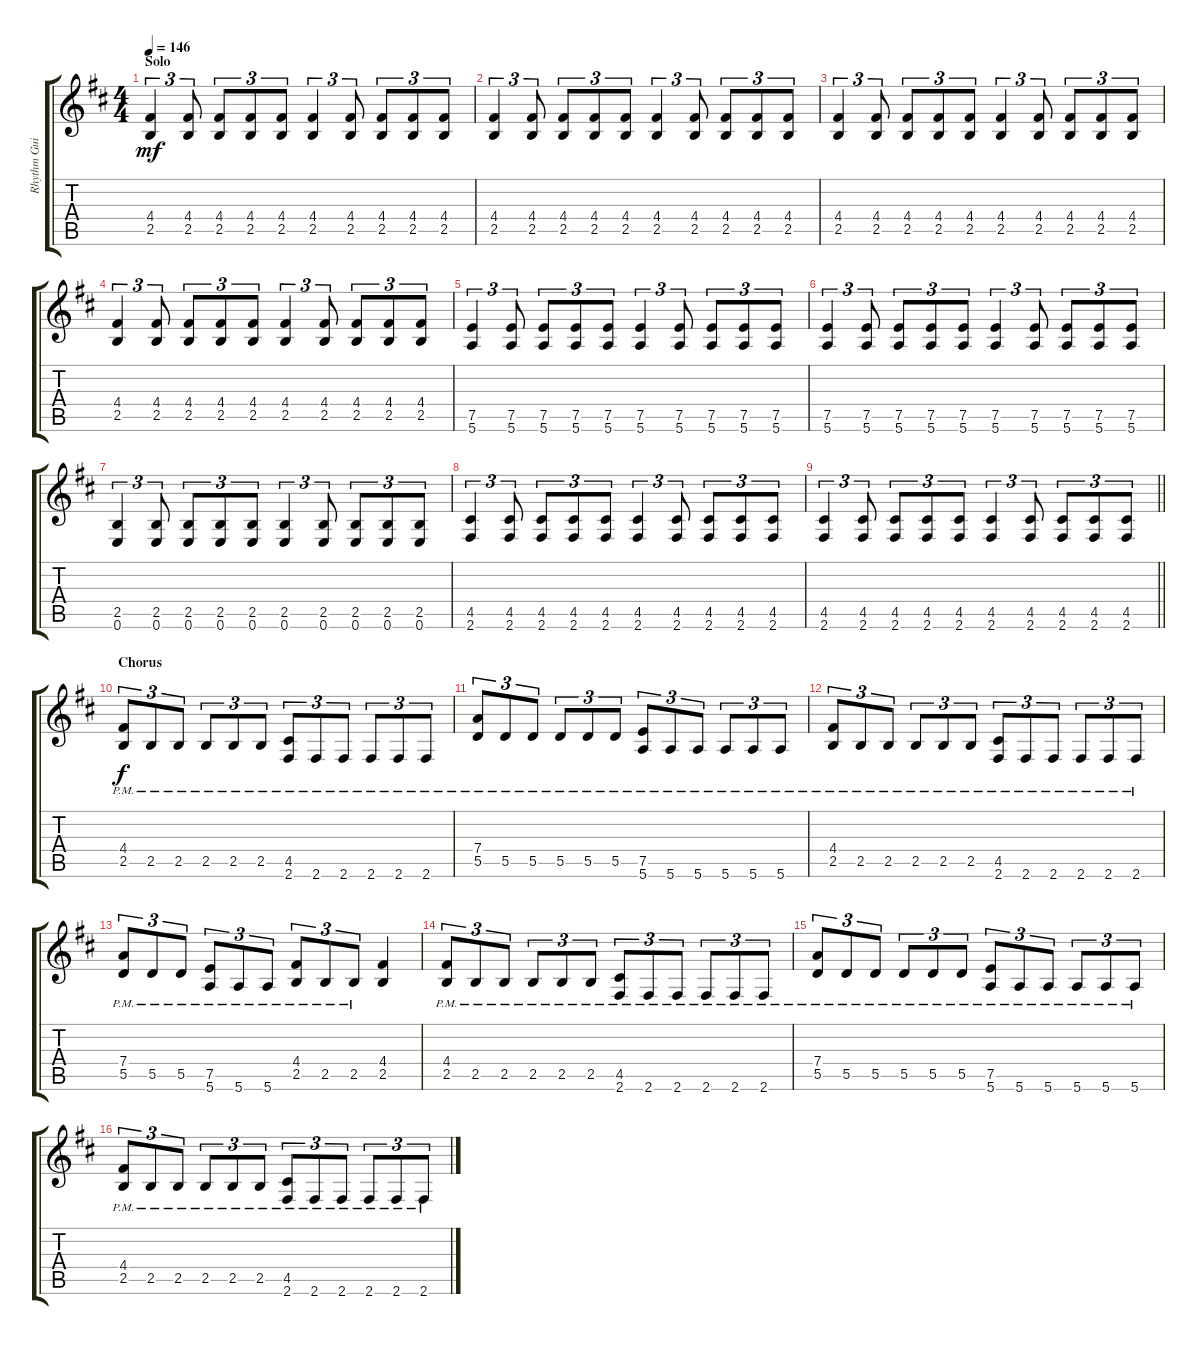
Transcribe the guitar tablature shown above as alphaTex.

\track ("Rhythm Guitar B" "Rhythm Gui") {instrument overdrivenguitar}
\staff {score tabs}
\tuning (E4 B3 G3 D3 A2 E2) {hide}
\ts (4 4)
\section ("" "Solo")
\tempo 146
\clef g2
\ks bminor
(4.4 2.5).4{tu (3 2) dy mf} (4.4 2.5).8{tu (3 2)} (4.4 2.5).8{tu (3 2)} (4.4 2.5).8{tu (3 2)} (4.4 2.5).8{tu (3 2)} (4.4 2.5).4{tu (3 2)} (4.4 2.5).8{tu (3 2)} (4.4 2.5).8{tu (3 2)} (4.4 2.5).8{tu (3 2)} (4.4 2.5).8{tu (3 2)} |
(4.4 2.5).4{tu (3 2)} (4.4 2.5).8{tu (3 2)} (4.4 2.5).8{tu (3 2)} (4.4 2.5).8{tu (3 2)} (4.4 2.5).8{tu (3 2)} (4.4 2.5).4{tu (3 2)} (4.4 2.5).8{tu (3 2)} (4.4 2.5).8{tu (3 2)} (4.4 2.5).8{tu (3 2)} (4.4 2.5).8{tu (3 2)} |
(4.4 2.5).4{tu (3 2)} (4.4 2.5).8{tu (3 2)} (4.4 2.5).8{tu (3 2)} (4.4 2.5).8{tu (3 2)} (4.4 2.5).8{tu (3 2)} (4.4 2.5).4{tu (3 2)} (4.4 2.5).8{tu (3 2)} (4.4 2.5).8{tu (3 2)} (4.4 2.5).8{tu (3 2)} (4.4 2.5).8{tu (3 2)} |
(4.4 2.5).4{tu (3 2)} (4.4 2.5).8{tu (3 2)} (4.4 2.5).8{tu (3 2)} (4.4 2.5).8{tu (3 2)} (4.4 2.5).8{tu (3 2)} (4.4 2.5).4{tu (3 2)} (4.4 2.5).8{tu (3 2)} (4.4 2.5).8{tu (3 2)} (4.4 2.5).8{tu (3 2)} (4.4 2.5).8{tu (3 2)} |
(7.5 5.6).4{tu (3 2)} (7.5 5.6).8{tu (3 2)} (7.5 5.6).8{tu (3 2)} (7.5 5.6).8{tu (3 2)} (7.5 5.6).8{tu (3 2)} (7.5 5.6).4{tu (3 2)} (7.5 5.6).8{tu (3 2)} (7.5 5.6).8{tu (3 2)} (7.5 5.6).8{tu (3 2)} (7.5 5.6).8{tu (3 2)} |
(7.5 5.6).4{tu (3 2)} (7.5 5.6).8{tu (3 2)} (7.5 5.6).8{tu (3 2)} (7.5 5.6).8{tu (3 2)} (7.5 5.6).8{tu (3 2)} (7.5 5.6).4{tu (3 2)} (7.5 5.6).8{tu (3 2)} (7.5 5.6).8{tu (3 2)} (7.5 5.6).8{tu (3 2)} (7.5 5.6).8{tu (3 2)} |
(2.5 0.6).4{tu (3 2)} (2.5 0.6).8{tu (3 2)} (2.5 0.6).8{tu (3 2)} (2.5 0.6).8{tu (3 2)} (2.5 0.6).8{tu (3 2)} (2.5 0.6).4{tu (3 2)} (2.5 0.6).8{tu (3 2)} (2.5 0.6).8{tu (3 2)} (2.5 0.6).8{tu (3 2)} (2.5 0.6).8{tu (3 2)} |
(4.5 2.6).4{tu (3 2)} (4.5 2.6).8{tu (3 2)} (4.5 2.6).8{tu (3 2)} (4.5 2.6).8{tu (3 2)} (4.5 2.6).8{tu (3 2)} (4.5 2.6).4{tu (3 2)} (4.5 2.6).8{tu (3 2)} (4.5 2.6).8{tu (3 2)} (4.5 2.6).8{tu (3 2)} (4.5 2.6).8{tu (3 2)} |
\barLineRight lightlight
(4.5 2.6).4{tu (3 2)} (4.5 2.6).8{tu (3 2)} (4.5 2.6).8{tu (3 2)} (4.5 2.6).8{tu (3 2)} (4.5 2.6).8{tu (3 2)} (4.5 2.6).4{tu (3 2)} (4.5 2.6).8{tu (3 2)} (4.5 2.6).8{tu (3 2)} (4.5 2.6).8{tu (3 2)} (4.5 2.6).8{tu (3 2)} |
\section ("" "Chorus")
(4.4{pm} 2.5{pm}).8{tu (3 2) dy f} 2.5{pm}.8{tu (3 2)} 2.5{pm}.8{tu (3 2)} 2.5{pm}.8{tu (3 2)} 2.5{pm}.8{tu (3 2)} 2.5{pm}.8{tu (3 2)} (4.5{pm} 2.6{pm}).8{tu (3 2)} 2.6{pm}.8{tu (3 2)} 2.6{pm}.8{tu (3 2)} 2.6{pm}.8{tu (3 2)} 2.6{pm}.8{tu (3 2)} 2.6{pm}.8{tu (3 2)} |
(7.4{pm} 5.5{pm}).8{tu (3 2)} 5.5{pm}.8{tu (3 2)} 5.5{pm}.8{tu (3 2)} 5.5{pm}.8{tu (3 2)} 5.5{pm}.8{tu (3 2)} 5.5{pm}.8{tu (3 2)} (7.5{pm} 5.6{pm}).8{tu (3 2)} 5.6{pm}.8{tu (3 2)} 5.6{pm}.8{tu (3 2)} 5.6{pm}.8{tu (3 2)} 5.6{pm}.8{tu (3 2)} 5.6{pm}.8{tu (3 2)} |
(4.4{pm} 2.5{pm}).8{tu (3 2)} 2.5{pm}.8{tu (3 2)} 2.5{pm}.8{tu (3 2)} 2.5{pm}.8{tu (3 2)} 2.5{pm}.8{tu (3 2)} 2.5{pm}.8{tu (3 2)} (4.5{pm} 2.6{pm}).8{tu (3 2)} 2.6{pm}.8{tu (3 2)} 2.6{pm}.8{tu (3 2)} 2.6{pm}.8{tu (3 2)} 2.6{pm}.8{tu (3 2)} 2.6{pm}.8{tu (3 2)} |
(7.4{pm} 5.5{pm}).8{tu (3 2)} 5.5{pm}.8{tu (3 2)} 5.5{pm}.8{tu (3 2)} (7.5{pm} 5.6{pm}).8{tu (3 2)} 5.6{pm}.8{tu (3 2)} 5.6{pm}.8{tu (3 2)} (4.4{pm} 2.5{pm}).8{tu (3 2)} 2.5{pm}.8{tu (3 2)} 2.5{pm}.8{tu (3 2)} (4.4 2.5).4 |
(4.4{pm} 2.5{pm}).8{tu (3 2)} 2.5{pm}.8{tu (3 2)} 2.5{pm}.8{tu (3 2)} 2.5{pm}.8{tu (3 2)} 2.5{pm}.8{tu (3 2)} 2.5{pm}.8{tu (3 2)} (4.5{pm} 2.6{pm}).8{tu (3 2)} 2.6{pm}.8{tu (3 2)} 2.6{pm}.8{tu (3 2)} 2.6{pm}.8{tu (3 2)} 2.6{pm}.8{tu (3 2)} 2.6{pm}.8{tu (3 2)} |
(7.4{pm} 5.5{pm}).8{tu (3 2)} 5.5{pm}.8{tu (3 2)} 5.5{pm}.8{tu (3 2)} 5.5{pm}.8{tu (3 2)} 5.5{pm}.8{tu (3 2)} 5.5{pm}.8{tu (3 2)} (7.5{pm} 5.6{pm}).8{tu (3 2)} 5.6{pm}.8{tu (3 2)} 5.6{pm}.8{tu (3 2)} 5.6{pm}.8{tu (3 2)} 5.6{pm}.8{tu (3 2)} 5.6{pm}.8{tu (3 2)} |
(4.4{pm} 2.5{pm}).8{tu (3 2)} 2.5{pm}.8{tu (3 2)} 2.5{pm}.8{tu (3 2)} 2.5{pm}.8{tu (3 2)} 2.5{pm}.8{tu (3 2)} 2.5{pm}.8{tu (3 2)} (4.5{pm} 2.6{pm}).8{tu (3 2)} 2.6{pm}.8{tu (3 2)} 2.6{pm}.8{tu (3 2)} 2.6{pm}.8{tu (3 2)} 2.6{pm}.8{tu (3 2)} 2.6{pm}.8{tu (3 2)}
